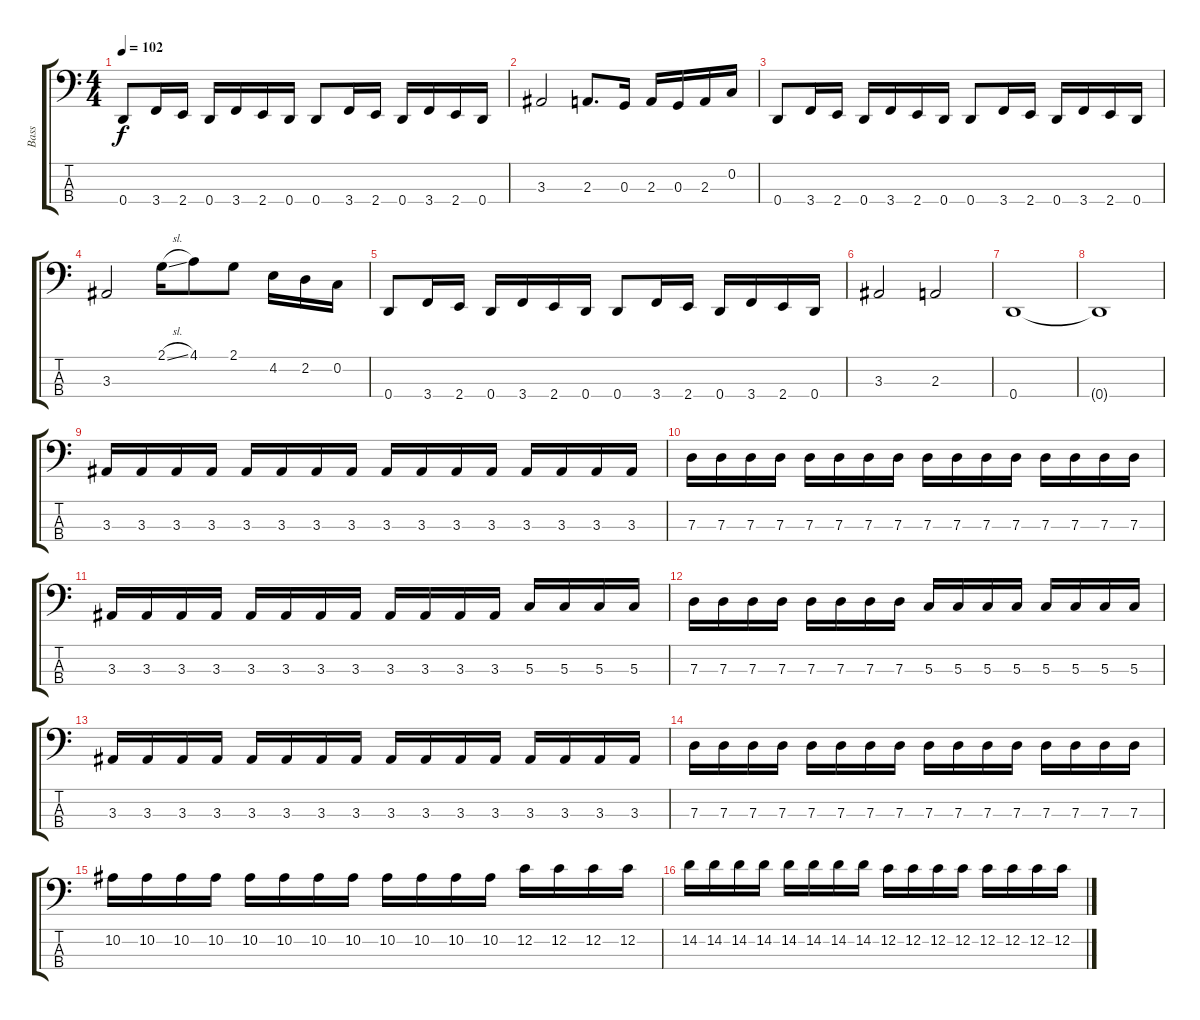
\track ("Bass" "Bass") {instrument electricbasspick}
\staff {score tabs}
\tuning (F2 C2 G1 D1) {hide}
\ts (4 4)
\tempo 102
\clef f4
\ks c
0.4.8{dy f} 3.4.16 2.4.16 0.4.16 3.4.16 2.4.16 0.4.16 0.4.8 3.4.16 2.4.16 0.4.16 3.4.16 2.4.16 0.4.16 |
3.3.2 2.3.8{d} 0.3.16 2.3.16 0.3.16 2.3.16 0.2.16 |
0.4.8 3.4.16 2.4.16 0.4.16 3.4.16 2.4.16 0.4.16 0.4.8 3.4.16 2.4.16 0.4.16 3.4.16 2.4.16 0.4.16 |
3.3.2 2.1{sl}.16 4.1.8 2.1.8 4.2.16 2.2.16 0.2.16 |
0.4.8 3.4.16 2.4.16 0.4.16 3.4.16 2.4.16 0.4.16 0.4.8 3.4.16 2.4.16 0.4.16 3.4.16 2.4.16 0.4.16 |
3.3.2 2.3.2 |
0.4.1 |
0.4{t}.1 |
3.3.16 3.3.16 3.3.16 3.3.16 3.3.16 3.3.16 3.3.16 3.3.16 3.3.16 3.3.16 3.3.16 3.3.16 3.3.16 3.3.16 3.3.16 3.3.16 |
7.3.16 7.3.16 7.3.16 7.3.16 7.3.16 7.3.16 7.3.16 7.3.16 7.3.16 7.3.16 7.3.16 7.3.16 7.3.16 7.3.16 7.3.16 7.3.16 |
3.3.16 3.3.16 3.3.16 3.3.16 3.3.16 3.3.16 3.3.16 3.3.16 3.3.16 3.3.16 3.3.16 3.3.16 5.3.16 5.3.16 5.3.16 5.3.16 |
7.3.16 7.3.16 7.3.16 7.3.16 7.3.16 7.3.16 7.3.16 7.3.16 5.3.16 5.3.16 5.3.16 5.3.16 5.3.16 5.3.16 5.3.16 5.3.16 |
3.3.16 3.3.16 3.3.16 3.3.16 3.3.16 3.3.16 3.3.16 3.3.16 3.3.16 3.3.16 3.3.16 3.3.16 3.3.16 3.3.16 3.3.16 3.3.16 |
7.3.16 7.3.16 7.3.16 7.3.16 7.3.16 7.3.16 7.3.16 7.3.16 7.3.16 7.3.16 7.3.16 7.3.16 7.3.16 7.3.16 7.3.16 7.3.16 |
10.2.16 10.2.16 10.2.16 10.2.16 10.2.16 10.2.16 10.2.16 10.2.16 10.2.16 10.2.16 10.2.16 10.2.16 12.2.16 12.2.16 12.2.16 12.2.16 |
14.2.16 14.2.16 14.2.16 14.2.16 14.2.16 14.2.16 14.2.16 14.2.16 12.2.16 12.2.16 12.2.16 12.2.16 12.2.16 12.2.16 12.2.16 12.2.16
